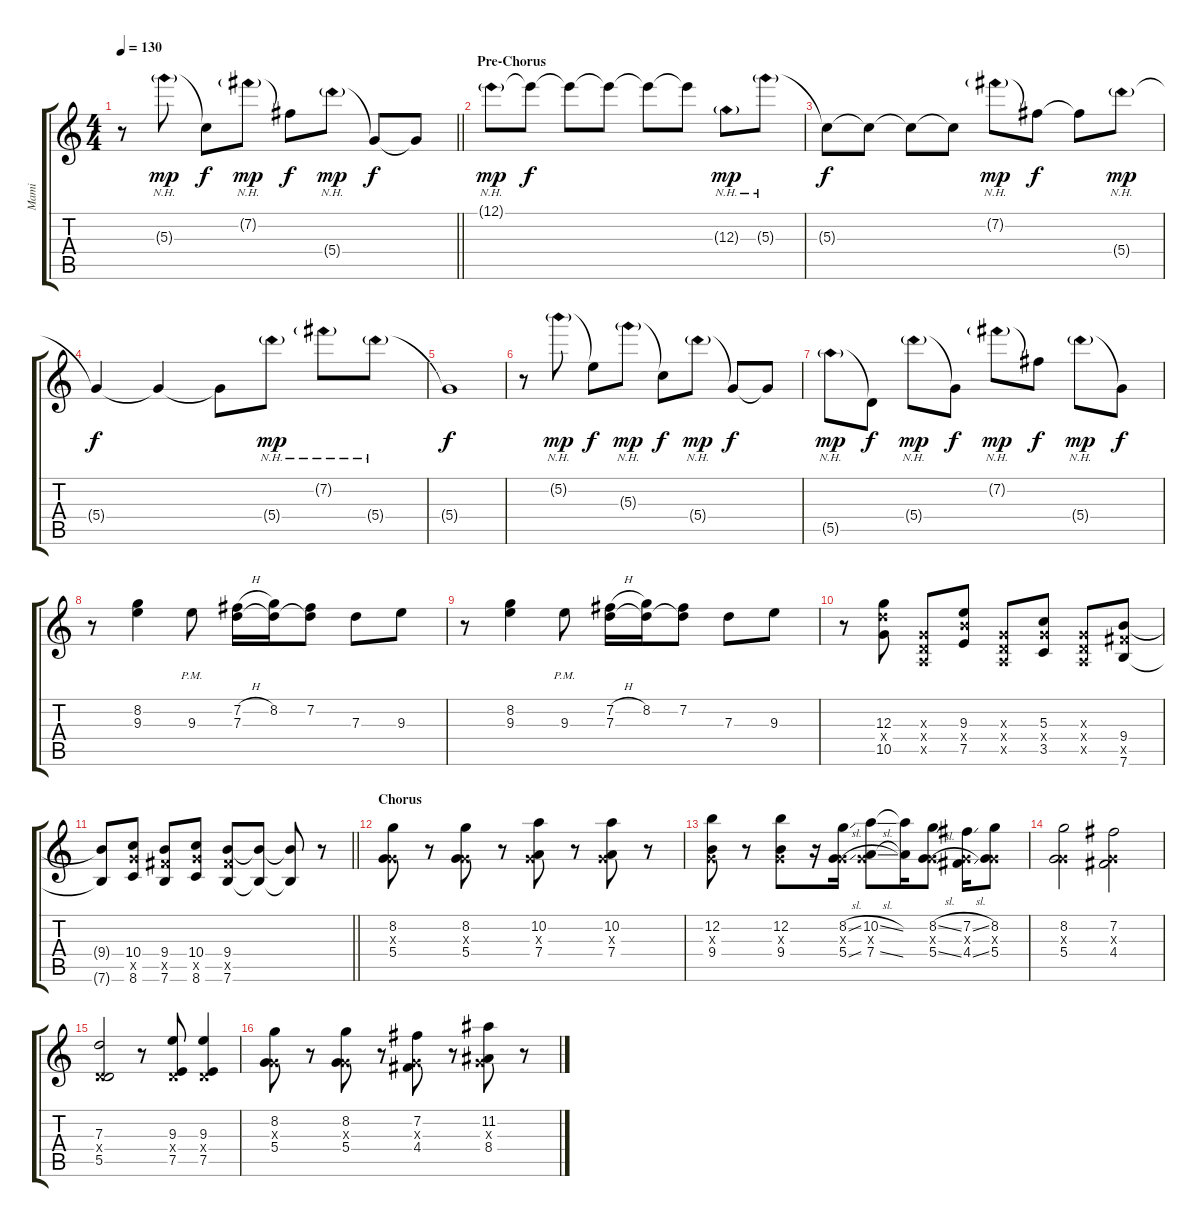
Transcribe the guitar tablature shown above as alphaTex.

\track ("Mami" "Mami") {instrument distortionguitar}
\staff {score tabs}
\tuning (E4 B3 G3 D3 A2 E2) {hide}
\ts (4 4)
\tempo 130
\clef g2
\barLineRight lightlight
\ks c
r.8{dy mp} 5.3{nh g}.8{instrument distortionguitar} 5.3{t}.8{dy f} 7.2{nh g}.8{dy mp} 7.2{t}.8{dy f} 5.4{nh g}.8{dy mp} 5.4{t}.8{dy f} 5.4{t}.8 |
\section ("" "Pre-Chorus")
12.1{nh g}.8{dy mp} 12.1{t}.8{dy f} 12.1{t}.8 12.1{t}.8 12.1{t}.8 12.1{t}.8 12.3{nh g}.8{dy mp} 5.3{nh g}.8 |
5.3{t}.8{dy f} 5.3{t}.8 5.3{t}.8 5.3{t}.8 7.2{nh g}.8{dy mp} 7.2{t}.8{dy f} 7.2{t}.8 5.4{nh g}.8{dy mp} |
5.4{t}.4{dy f} 5.4{t}.4 5.4{t}.8 5.4{nh g}.8{dy mp} 7.2{nh g}.8 5.4{nh g}.8 |
5.4{t}.1{dy f} |
r.8 5.2{nh g}.8{dy mp} 5.2{t}.8{dy f} 5.3{nh g}.8{dy mp} 5.3{t}.8{dy f} 5.4{nh g}.8{dy mp} 5.4{t}.8{dy f} 5.4{t}.8 |
5.5{nh g}.8{dy mp} 5.5{t}.8{dy f} 5.4{nh g}.8{dy mp} 5.4{t}.8{dy f} 7.2{nh g}.8{dy mp} 7.2{t}.8{dy f} 5.4{nh g}.8{dy mp} 5.4{t}.8{dy f} |
r.8{volume 10} (8.2 9.3).4 9.3{pm}.8 (7.2{h} 7.3).16 (8.2 7.3{t}).16 (7.2 7.3{t}).8 7.3.8 9.3.8 |
r.8 (8.2 9.3).4 9.3{pm}.8 (7.2{h} 7.3).16 (8.2 7.3{t}).16 (7.2 7.3{t}).8 7.3.8 9.3.8 |
r.8 (12.3 12.4{x} 10.5).8 (0.3{x} 0.4{x} 0.5{x}).8 (9.3 9.4{x} 7.5).8 (0.3{x} 0.4{x} 0.5{x}).8 (5.3 5.4{x} 3.5).8 (0.3{x} 0.4{x} 0.5{x}).8 (9.4 9.5{x} 7.6).8 |
\barLineRight lightlight
(9.4{t} 7.6{t}).8 (10.4 10.5{x} 8.6).8 (9.4 9.5{x} 7.6).8 (10.4 10.5{x} 8.6).8 (9.4 9.5{x} 7.6).8 (9.4{t} 7.6{t}).8 (9.4{t} 7.6{t}).8 r.8 |
\section ("" "Chorus")
(8.2 0.3{x} 5.4).8 r.8 (8.2 0.3{x} 5.4).8 r.8 (10.2 0.3{x} 7.4).8 r.8 (10.2 0.3{x} 7.4).8 r.8 |
(12.2 0.3{x} 9.4).8 r.8 (12.2 0.3{x} 9.4).8 r.16 (8.2{sl} 0.3{x} 5.4{sl}).16 (10.2{sl} 0.3{x} 7.4{sl}).8 (10.2{t} 7.4{t}).16 (8.2{sl} 0.3{x} 5.4{sl}).8 (7.2{sl} 0.3{x} 4.4{sl}).16 (8.2 0.3{x} 5.4).8 |
(8.2 0.3{x} 5.4).2 (7.2 0.3{x} 4.4).2 |
(7.3 0.4{x} 5.5).2 r.8 (9.3 0.4{x} 7.5).8 (9.3 0.4{x} 7.5).4 |
(8.2 0.3{x} 5.4).8 r.8 (8.2 0.3{x} 5.4).8 r.8 (7.2 0.3{x} 4.4).8 r.8 (11.2 0.3{x} 8.4).8 r.8
